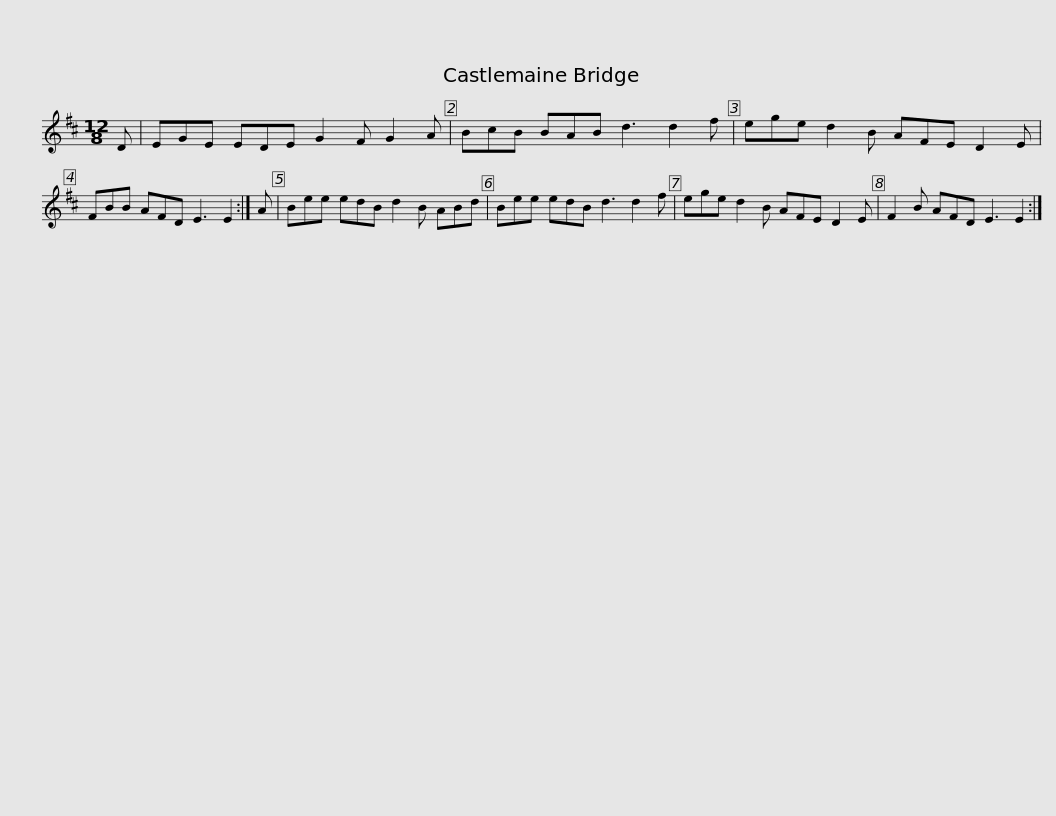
X:1
L:1/8
M:12/8
I:linebreak $
K:D
V:1 treble
V:1
 D | EGE EDE G2 F G2 A | BcB BAB d3 d2 f | ege d2 B AFE D2 E | FBB AFD E3 E2 :|$ %5
 A | Bee edB d2 B ABd | Bee edB d3 d2 f | ege d2 B AFE D2 E | F2 B AFD E3 E2 :| %10
